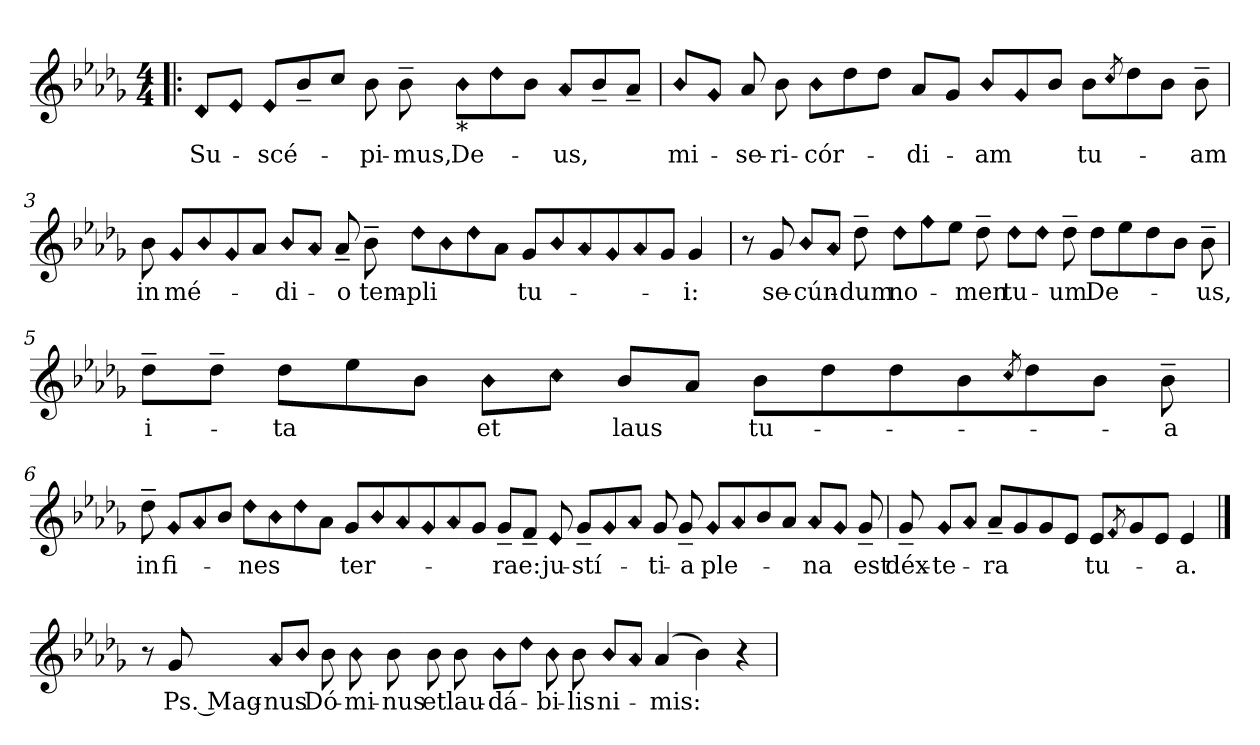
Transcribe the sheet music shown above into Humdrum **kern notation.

**kern	**text
*part1	*part1
*staff1	*staff1
!!LO:PB:g=z
*clefG2	*
*k[b-e-a-d-g-]	*
*D-:	*
*M4/4	*
=1!|:	=1!|:
!LO:N:head=diamond	!
!	!LO:LY:b:color=#000000
8d-i/L	Su-
!LO:N:head=diamond	!
8e-i/J	.
!LO:N:head=diamond	!
!	!LO:LY:b:color=#000000
8e-i/L	-scé-
8b-~i/	.
8cci/J	.
!	!LO:LY:b:color=#000000
8b-i\	-pi-
!	!LO:LY:b:color=#000000
8b-~i\	-mus,
!LO:N:head=diamond	!
!LO:TX:b:t=*	!
!	!LO:LY:b:color=#000000
8b-i\L	De-
!LO:N:head=diamond	!
8dd-i\	.
8b-i\J	.
!LO:N:head=diamond	!
!	!LO:LY:b:color=#000000
8a-i/L	-us,
8b-~i/	.
8a-~i/J	.
=2'	=2'
!LO:N:head=diamond	!
!	!LO:LY:b:color=#000000
8b-i/L	mi-
!LO:N:head=diamond	!
8g-i/J	.
!	!LO:LY:b:color=#000000
8a-i/	-se-
!	!LO:LY:b:color=#000000
8b-i\	-ri-
!LO:N:head=diamond	!
!	!LO:LY:b:color=#000000
8b-i\L	-cór-
8dd-i\	.
8dd-i\J	.
!	!LO:LY:b:color=#000000
8a-i/L	-di-
8g-i/J	.
!LO:N:head=diamond	!
!	!LO:LY:b:color=#000000
8b-i/L	-am
!LO:N:head=diamond	!
8g-i/	.
8b-i/J	.
!	!LO:LY:b:color=#000000
8b-i\L	tu-
!LO:N:head=diamond	!
8qcci/	.
8dd-i\	.
8b-i\J	.
!	!LO:LY:b:color=#000000
8b-~i\	-am
!!LO:LB:g=z
=3'	=3'
!	!LO:LY:b:color=#000000
8b-i\	in
!LO:N:head=diamond	!
!	!LO:LY:b:color=#000000
8g-i/L	mé-
!LO:N:head=diamond	!
8b-i/	.
!LO:N:head=diamond	!
8g-i/	.
8a-i/J	.
!LO:N:head=diamond	!
!	!LO:LY:b:color=#000000
8b-i/L	-di-
!LO:N:head=diamond	!
8a-i/J	.
!	!LO:LY:b:color=#000000
8a-~i/	-o
!	!LO:LY:b:color=#000000
8b-~i\	tem-
!LO:N:head=diamond	!
!	!LO:LY:b:color=#000000
8dd-i\L	-pli
!LO:N:head=diamond	!
8b-i\	.
!LO:N:head=diamond	!
8dd-i\	.
8a-i\J	.
!	!LO:LY:b:color=#000000
8g-i/L	tu-
!LO:N:head=diamond	!
8b-i/	.
!LO:N:head=diamond	!
8a-i/	.
!LO:N:head=diamond	!
8g-i/	.
!LO:N:head=diamond	!
8a-i/	.
8g-i/J	.
!	!LO:LY:b:color=#000000
4g-i/	-i:
=4	=4
8r	.
!	!LO:LY:b:color=#000000
8g-i/	se-
!LO:N:head=diamond	!
!	!LO:LY:b:color=#000000
8b-i/L	-cún-
!LO:N:head=diamond	!
8a-i/J	.
!	!LO:LY:b:color=#000000
8dd-~i\	-dum
!LO:N:head=diamond	!
!	!LO:LY:b:color=#000000
8dd-i\L	no-
!LO:N:head=diamond	!
8ffi\	.
8ee-i\J	.
!	!LO:LY:b:color=#000000
8dd-~i\	-men
!LO:N:head=diamond	!
!	!LO:LY:b:color=#000000
8dd-i\L	tu-
!LO:N:head=diamond	!
8dd-i\J	.
!	!LO:LY:b:color=#000000
8dd-~i\	-um
!	!LO:LY:b:color=#000000
8dd-i\L	De-
8ee-i\	.
8dd-i\	.
8b-i\J	.
!	!LO:LY:b:color=#000000
8b-~i\	-us,
!!LO:LB:g=z
=5'	=5'
!	!LO:LY:b:color=#000000
8dd-~i\L	i-
8dd-~i\J	.
!	!LO:LY:b:color=#000000
8dd-i\L	-ta
8ee-i\	.
8b-i\J	.
!LO:N:head=diamond	!
!	!LO:LY:b:color=#000000
8b-i\L	et
!LO:N:head=diamond	!
8cci\J	.
!	!LO:LY:b:color=#000000
8b-i/L	laus
8a-i/J	.
!	!LO:LY:b:color=#000000
8b-i\L	tu-
8dd-i\	.
8dd-i\	.
8b-i\	.
!LO:N:head=diamond	!
8qcci/	.
8dd-i\	.
8b-i\J	.
!	!LO:LY:b:color=#000000
8b-~i\	-a
=6'	=6'
!	!LO:LY:b:color=#000000
8dd-~i\	in
!LO:N:head=diamond	!
!	!LO:LY:b:color=#000000
8g-i/L	fi-
!LO:N:head=diamond	!
8a-i/	.
8b-i/J	.
!LO:N:head=diamond	!
!	!LO:LY:b:color=#000000
8dd-i\L	-nes
!LO:N:head=diamond	!
8b-i\	.
!LO:N:head=diamond	!
8dd-i\	.
8a-i\J	.
!	!LO:LY:b:color=#000000
8g-i/L	ter-
!LO:N:head=diamond	!
8b-i/	.
!LO:N:head=diamond	!
8a-i/	.
!LO:N:head=diamond	!
8g-i/	.
!LO:N:head=diamond	!
8a-i/	.
8g-i/J	.
!	!LO:LY:b:color=#000000
8g-~i/L	-rae:
8f~i/J	.
!LO:N:head=diamond	!
!	!LO:LY:b:color=#000000
8e-i/	ju-
!	!LO:LY:b:color=#000000
8g-~i/L	-stí-
!LO:N:head=diamond	!
8g-i/	.
!LO:N:head=diamond	!
8a-i/J	.
!	!LO:LY:b:color=#000000
8g-i/	-ti-
!	!LO:LY:b:color=#000000
8g-~i/	-a
!LO:N:head=diamond	!
!	!LO:LY:b:color=#000000
8g-i/L	ple-
!LO:N:head=diamond	!
8a-i/	.
8b-i/	.
8a-i/J	.
!LO:N:head=diamond	!
!	!LO:LY:b:color=#000000
8a-i/L	-na
!LO:N:head=diamond	!
8g-i/J	.
!	!LO:LY:b:color=#000000
8g-~i/	est
!!LO:LB:g=z
=7'	=7'
!	!LO:LY:b:color=#000000
8g-~i/	déx-
!LO:N:head=diamond	!
!	!LO:LY:b:color=#000000
8g-i/L	-te-
!LO:N:head=diamond	!
8a-i/J	.
!	!LO:LY:b:color=#000000
8a-~i/L	-ra
8g-i/	.
8g-i/	.
8e-i/J	.
!	!LO:LY:b:color=#000000
8e-i/L	tu-
!LO:N:head=diamond	!
8qfi/	.
8g-i/	.
8e-i/J	.
!	!LO:LY:b:color=#000000
4e-i/	-a.
==8	==8
8r	.
!	!LO:LY:b:color=#000000
8g-i/	Ps. Mag-
!LO:N:head=diamond	!
!	!LO:LY:b:color=#000000
8a-i/L	-nus
!LO:N:head=diamond	!
8b-i/J	.
!	!LO:LY:b:color=#000000
8b-i\	Dó-
!LO:N:head=diamond	!
!	!LO:LY:b:color=#000000
8b-i\	-mi-
!	!LO:LY:b:color=#000000
8b-i\	-nus
!	!LO:LY:b:color=#000000
8b-i\	et
!	!LO:LY:b:color=#000000
8b-i\	lau-
!LO:N:head=diamond	!
!	!LO:LY:b:color=#000000
8b-i\L	-dá-
!LO:N:head=diamond	!
8dd-i\J	.
!LO:N:head=diamond	!
!	!LO:LY:b:color=#000000
8b-i\	-bi-
!	!LO:LY:b:color=#000000
8b-i\	-lis
!LO:N:head=diamond	!
!	!LO:LY:b:color=#000000
8b-i/L	ni-
!LO:N:head=diamond	!
8a-i/J	.
!	!LO:LY:b:color=#000000
(4a-i/	-mis:
4b-i\)	.
4r	.
=	=
*-	*-
